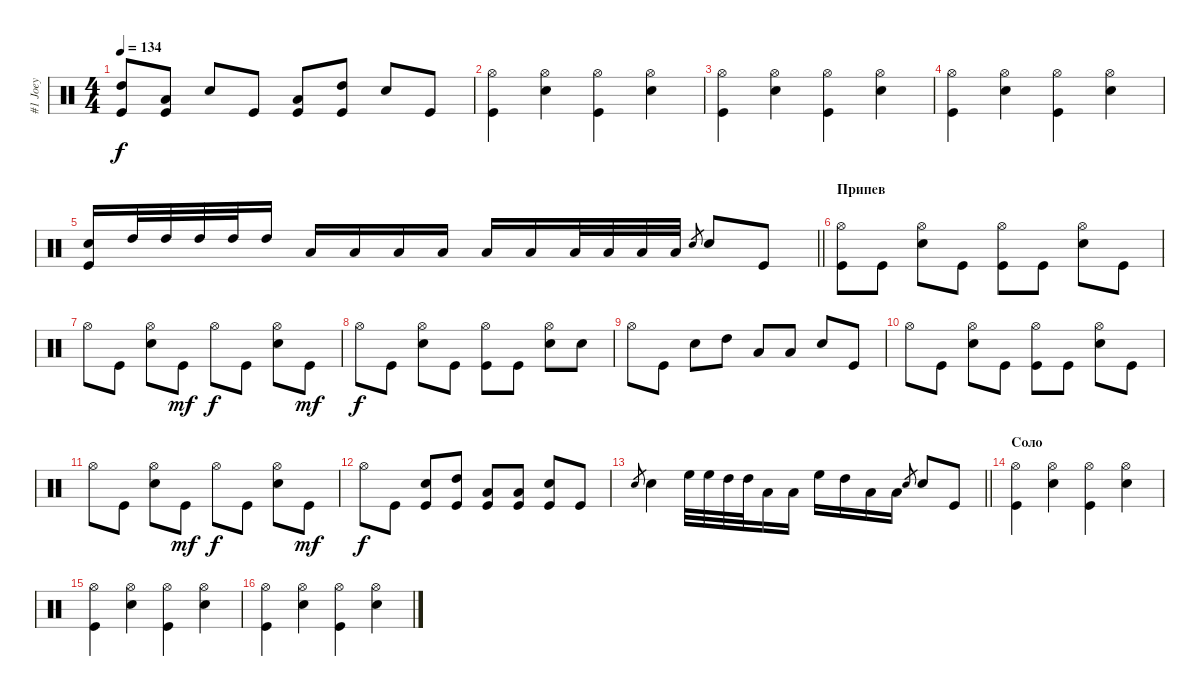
\track ("#1 Joey" "#1 Joey") {instrument percussion}
\staff {score}
\articulation defaults
\ts (4 4)
\tempo 134
\clef neutral
\ks c
("High Tom (hit)" "Kick (hit)").8{dy f} ("Low Tom (hit)" "Kick (hit)").8 "Electric Snare (hit)".8 "Kick (hit)".8 ("Low Tom (hit)" "Kick (hit)").8 ("High Tom (hit)" "Kick (hit)").8 "Electric Snare (hit)".8 "Kick (hit)".8 |
("Hi-Hat (open)" "Kick (hit)").4 ("Hi-Hat (open)" "Electric Snare (hit)").4 ("Hi-Hat (open)" "Kick (hit)").4 ("Hi-Hat (open)" "Electric Snare (hit)").4 |
("Hi-Hat (open)" "Kick (hit)").4 ("Hi-Hat (open)" "Electric Snare (hit)").4 ("Hi-Hat (open)" "Kick (hit)").4 ("Hi-Hat (open)" "Electric Snare (hit)").4 |
("Hi-Hat (open)" "Kick (hit)").4 ("Hi-Hat (open)" "Electric Snare (hit)").4 ("Hi-Hat (open)" "Kick (hit)").4 ("Hi-Hat (open)" "Electric Snare (hit)").4 |
\barLineRight lightlight
("Electric Snare (hit)" "Kick (hit)").16 "High Tom (hit)".32 "High Tom (hit)".32 "High Tom (hit)".32 "High Tom (hit)".32 "High Tom (hit)".16 "Low Tom (hit)".16 "Low Tom (hit)".16 "Low Tom (hit)".16 "Low Tom (hit)".16 "Low Floor Tom (hit)".16 "Low Floor Tom (hit)".16 "Low Floor Tom (hit)".32 "Low Floor Tom (hit)".32 "Low Floor Tom (hit)".32 "Low Floor Tom (hit)".32 "Electric Snare (hit)".8{gr} "Electric Snare (hit)".8 "Kick (hit)".8 |
\section ("" "Припев")
("Hi-Hat (open)" "Kick (hit)").8 "Kick (hit)".8 ("Hi-Hat (open)" "Electric Snare (hit)").8 "Kick (hit)".8 ("Hi-Hat (open)" "Kick (hit)").8 "Kick (hit)".8 ("Hi-Hat (open)" "Electric Snare (hit)").8 "Kick (hit)".8 |
"Hi-Hat (open)".8 "Kick (hit)".8 ("Hi-Hat (open)" "Electric Snare (hit)").8 "Kick (hit)".8{dy mf} "Hi-Hat (open)".8{dy f} "Kick (hit)".8 ("Hi-Hat (open)" "Electric Snare (hit)").8 "Kick (hit)".8{dy mf} |
"Hi-Hat (open)".8{dy f} "Kick (hit)".8 ("Hi-Hat (open)" "Electric Snare (hit)").8 "Kick (hit)".8 ("Hi-Hat (open)" "Kick (hit)").8 "Kick (hit)".8 ("Hi-Hat (open)" "Electric Snare (hit)").8 "Electric Snare (hit)".8 |
"Hi-Hat (open)".8 "Kick (hit)".8 "Electric Snare (hit)".8 "High Tom (hit)".8 "Low Tom (hit)".8 "Low Floor Tom (hit)".8 "Electric Snare (hit)".8 "Kick (hit)".8 |
"Hi-Hat (open)".8 "Kick (hit)".8 ("Hi-Hat (open)" "Electric Snare (hit)").8 "Kick (hit)".8 ("Hi-Hat (open)" "Kick (hit)").8 "Kick (hit)".8 ("Hi-Hat (open)" "Electric Snare (hit)").8 "Kick (hit)".8 |
"Hi-Hat (open)".8 "Kick (hit)".8 ("Hi-Hat (open)" "Electric Snare (hit)").8 "Kick (hit)".8{dy mf} "Hi-Hat (open)".8{dy f} "Kick (hit)".8 ("Hi-Hat (open)" "Electric Snare (hit)").8 "Kick (hit)".8{dy mf} |
"Hi-Hat (open)".8{dy f} "Kick (hit)".8 ("Electric Snare (hit)" "Kick (hit)").8 ("High Tom (hit)" "Kick (hit)").8 ("Low Tom (hit)" "Kick (hit)").8 ("Low Floor Tom (hit)" "Kick (hit)").8 ("Electric Snare (hit)" "Kick (hit)").8 "Kick (hit)".8 |
\barLineRight lightlight "Electric Snare (hit)".8{gr} "Electric Snare (hit)".4 "High Floor Tom (hit)".32 "High Floor Tom (hit)".32 "High Tom (hit)".32 "High Tom (hit)".32 "Low Tom (hit)".16 "Low Floor Tom (hit)".16 "High Floor Tom (hit)".16 "High Tom (hit)".16 "Low Tom (hit)".16 "Low Floor Tom (hit)".16 "Electric Snare (hit)".8{gr} "Electric Snare (hit)".8 "Kick (hit)".8
|
\section ("" "Соло")
("Hi-Hat (open)" "Kick (hit)").4 ("Hi-Hat (open)" "Electric Snare (hit)").4 ("Hi-Hat (open)" "Kick (hit)").4 ("Hi-Hat (open)" "Electric Snare (hit)").4 |
("Hi-Hat (open)" "Kick (hit)").4 ("Hi-Hat (open)" "Electric Snare (hit)").4 ("Hi-Hat (open)" "Kick (hit)").4 ("Hi-Hat (open)" "Electric Snare (hit)").4 |
("Hi-Hat (open)" "Kick (hit)").4 ("Hi-Hat (open)" "Electric Snare (hit)").4 ("Hi-Hat (open)" "Kick (hit)").4 ("Hi-Hat (open)" "Electric Snare (hit)").4
